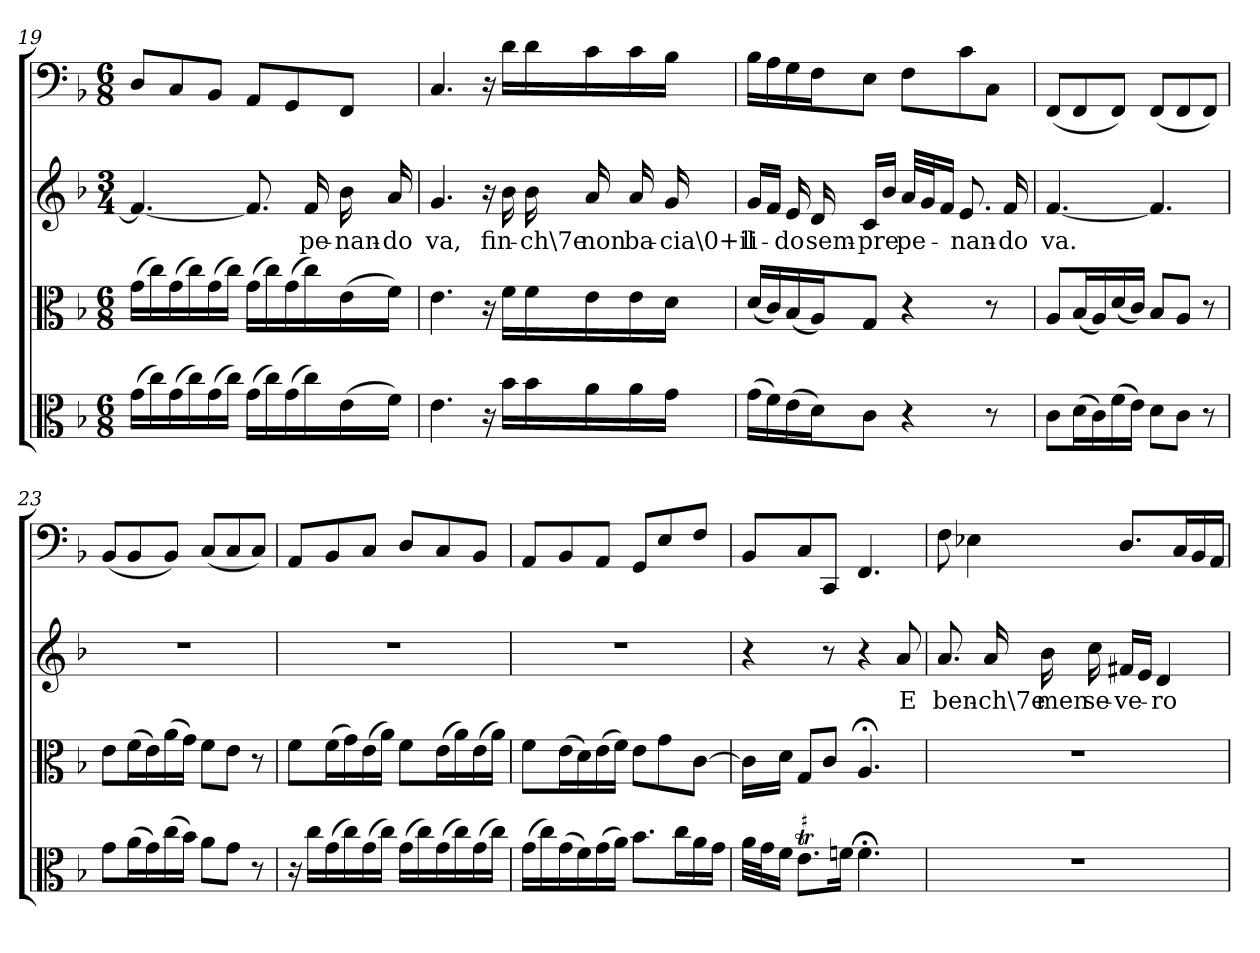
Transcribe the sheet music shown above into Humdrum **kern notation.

**kern	**kern	**kern	**text	**kern
*part4	*part3	*part2	*part2	*part1
*staff4	*staff3	*staff2	*staff2	*staff1
*clefC3	*clefC3	*clefG2	*	*clefF4
*k[b-]	*k[b-]	*k[b-]	*	*k[b-]
*F:	*F:	*F:	*	*F:
*M6/8	*M6/8	*M3/4	*	*M6/8
=19	=19	=19	=19	=19
(16g\LL	(16g\LL	4.f/_	.	8D/L
16cc\)	16cc\)	.	.	.
(16g\	(16g\	.	.	8C/
16cc\)	16cc\)	.	.	.
(16g\	(16g\	.	.	8BB-/J
16cc\JJ)	16cc\JJ)	.	.	.
(16g\LL	(16g\LL	8.f/]	.	8AA/L
16cc\)	16cc\)	.	.	.
(16g\	(16g\	.	.	8GG/
16cc\)	16cc\)	16f/	pe-	.
(16e\	(16e\	16b-\	-nan-	8FF/J
16f\JJ)	16f\JJ)	16a/	-do	.
=20	=20	=20	=20	=20
4.e\	4.e\	4.g/	va,	4.C/
16r	16r	16r	.	16r
16b-\LL	16f\LL	16b-\	fin-	16d\LL
16b-\	16f\	16b-\	-ch\7e	16d\
16a\	16e\	16a/	non	16c\
16a\	16e\	16a/	ba-	16c\
16g\JJ	16d\JJ	16g/	-cia\0+il	16B-\JJ
=21	=21	=21	=21	=21
(16g\LL	(16d/LL	16g/LL	li-	16B-\LL
16f\)	16c/)	16f/JJ	.	16A\
(16e\	(16B-/	16e/	-do	16G\
16d\J)	16A/J)	16d/	sem-	16F\J
8c\J	8G/J	16c/LL	-pre	8E\J
.	.	16b-/JJ	.	.
4r	4r	32a/LLL	pe-	8F\L
.	.	32g/J	.	.
.	.	16f/JJ	.	.
.	.	8.e/	-nan-	8c\
8r	8r	.	.	8C\J
.	.	16f/	-do	.
=22	=22	=22	=22	=22
8c\L	8A/L	[4.f/	va.	(8FF/L
(16d\L	(16B-/L	.	.	8FF/
16c\)	16A/)	.	.	.
(16f\	(16d/	.	.	8FF/J)
16e\JJ)	16c/JJ)	.	.	.
8d\L	8B-/L	4.f/]	.	(8FF/L
8c\J	8A/J	.	.	8FF/
8r	8r	.	.	8FF/J)
=23	=23	=23	=23	=23
8g\L	8e\L	2.r	.	(8BB-/L
(16a\L	(16f\L	.	.	8BB-/
16g\)	16e\)	.	.	.
(16cc\	(16a\	.	.	8BB-/J)
16b-\JJ)	16g\JJ)	.	.	.
8a\L	8f\L	.	.	(8C/L
8g\J	8e\J	.	.	8C/
8r	8r	.	.	8C/J)
=24	=24	=24	=24	=24
16r	8f\L	2.r	.	8AA/L
16cc\LL	.	.	.	.
(16g\	(16f\L	.	.	8BB-/
16cc\)	16g\)	.	.	.
(16g\	(16e\	.	.	8C/J
16cc\JJ)	16a\JJ)	.	.	.
(16g\LL	8f\L	.	.	8D/L
16cc\)	.	.	.	.
(16g\	(16e\L	.	.	8C/
16cc\)	16a\)	.	.	.
(16g\	(16e\	.	.	8BB-/J
16cc\JJ)	16a\JJ)	.	.	.
=25	=25	=25	=25	=25
(16g\LL	8f\L	2.r	.	8AA/L
16cc\)	.	.	.	.
(16g\	(16e\L	.	.	8BB-/
16f\)	16d\)	.	.	.
(16g\	(16e\	.	.	8AA/J
16a\JJ)	16f\JJ)	.	.	.
8.b-\L	8e\L	.	.	8GG/L
.	8g\	.	.	8E/
16cc\L	.	.	.	.
16a\	[8c\J	.	.	8F/J
16g\JJ	.	.	.	.
=26	=26	=26	=26	=26
32a\LLL	16c\LL]	4r	.	8BB-/L
32g\J	.	.	.	.
16f\JJ	16d\JJ	.	.	.
!LO:TR:acc=#	!	!	!	!
8.eT\L	8G/L	.	.	8C/
.	8c/J	8r	.	8CC/J
16fn\Jk	.	.	.	.
4.f;<\	4.A;</	4r	.	4.FF/
.	.	8a/	E	.
=27	=27	=27	=27	=27
2.r	2.r	8.a/	ben-	8F\
.	.	.	.	4E-X\
.	.	16a/	-ch\7e	.
.	.	16b-\	men	.
.	.	16cc\	se-	.
.	.	16f#X/LL	-ve-	8.D/L
.	.	16e/JJ	.	.
.	.	4d/	-ro	.
.	.	.	.	16C/L
.	.	.	.	16BB-/
.	.	.	.	16AA/JJ
=	=	=	=	=
*-	*-	*-	*-	*-
